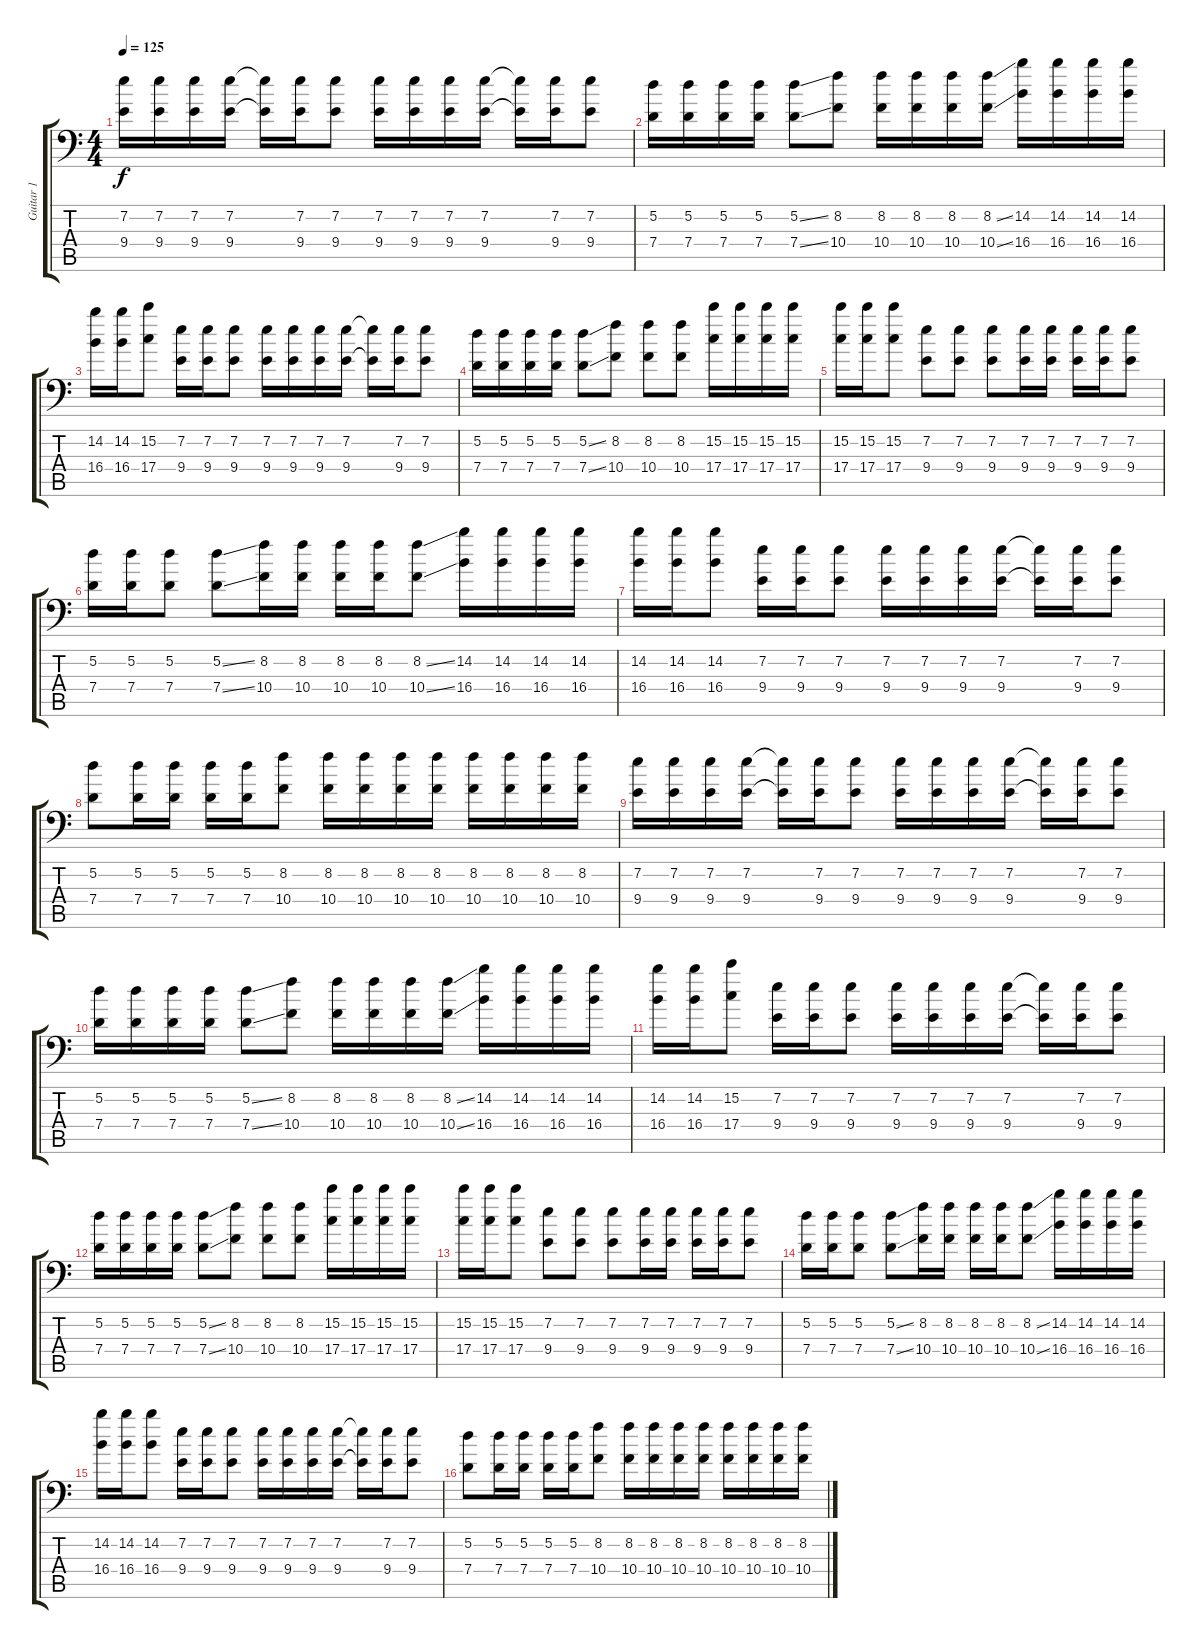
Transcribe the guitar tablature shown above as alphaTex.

\track ("Guitar 1" "Guitar 1") {instrument distortionguitar}
\staff {score tabs}
\tuning (D4 A3 F3 G2 D2 A1) {hide}
\ts (4 4)
\tempo 125
\clef f4
\ks c
(7.2 9.4).16{dy f instrument distortionguitar} (7.2 9.4).16 (7.2 9.4).16 (7.2 9.4).16 (7.2{t} 9.4{t}).16 (7.2 9.4).16 (7.2 9.4).8 (7.2 9.4).16 (7.2 9.4).16 (7.2 9.4).16 (7.2 9.4).16 (7.2{t} 9.4{t}).16 (7.2 9.4).16 (7.2 9.4).8 |
(5.2 7.4).16 (5.2 7.4).16 (5.2 7.4).16 (5.2 7.4).16 (5.2{ss} 7.4{ss}).8 (8.2 10.4).8 (8.2 10.4).16 (8.2 10.4).16 (8.2 10.4).16 (8.2{ss} 10.4{ss}).16 (14.2 16.4).16 (14.2 16.4).16 (14.2 16.4).16 (14.2 16.4).16 |
(14.2 16.4).16 (14.2 16.4).16 (15.2 17.4).8 (7.2 9.4).16 (7.2 9.4).16 (7.2 9.4).8 (7.2 9.4).16 (7.2 9.4).16 (7.2 9.4).16 (7.2 9.4).16 (7.2{t} 9.4{t}).16 (7.2 9.4).16 (7.2 9.4).8 |
(5.2 7.4).16 (5.2 7.4).16 (5.2 7.4).16 (5.2 7.4).16 (5.2{ss} 7.4{ss}).8 (8.2 10.4).8 (8.2 10.4).8 (8.2 10.4).8 (15.2 17.4).16 (15.2 17.4).16 (15.2 17.4).16 (15.2 17.4).16 |
(15.2 17.4).16 (15.2 17.4).16 (15.2 17.4).8 (7.2 9.4).8 (7.2 9.4).8 (7.2 9.4).8 (7.2 9.4).16 (7.2 9.4).16 (7.2 9.4).16 (7.2 9.4).16 (7.2 9.4).8 |
(5.2 7.4).16 (5.2 7.4).16 (5.2 7.4).8 (5.2{ss} 7.4{ss}).8 (8.2 10.4).16 (8.2 10.4).16 (8.2 10.4).16 (8.2 10.4).16 (8.2{ss} 10.4{ss}).8 (14.2 16.4).16 (14.2 16.4).16 (14.2 16.4).16 (14.2 16.4).16 |
(14.2 16.4).16 (14.2 16.4).16 (14.2 16.4).8 (7.2 9.4).16 (7.2 9.4).16 (7.2 9.4).8 (7.2 9.4).16 (7.2 9.4).16 (7.2 9.4).16 (7.2 9.4).16 (7.2{t} 9.4{t}).16 (7.2 9.4).16 (7.2 9.4).8 |
(5.2 7.4).8 (5.2 7.4).16 (5.2 7.4).16 (5.2 7.4).16 (5.2 7.4).16 (8.2 10.4).8 (8.2 10.4).16 (8.2 10.4).16 (8.2 10.4).16 (8.2 10.4).16 (8.2 10.4).16 (8.2 10.4).16 (8.2 10.4).16 (8.2 10.4).16 |
(7.2 9.4).16 (7.2 9.4).16 (7.2 9.4).16 (7.2 9.4).16 (7.2{t} 9.4{t}).16 (7.2 9.4).16 (7.2 9.4).8 (7.2 9.4).16 (7.2 9.4).16 (7.2 9.4).16 (7.2 9.4).16 (7.2{t} 9.4{t}).16 (7.2 9.4).16 (7.2 9.4).8 |
(5.2 7.4).16 (5.2 7.4).16 (5.2 7.4).16 (5.2 7.4).16 (5.2{ss} 7.4{ss}).8 (8.2 10.4).8 (8.2 10.4).16 (8.2 10.4).16 (8.2 10.4).16 (8.2{ss} 10.4{ss}).16 (14.2 16.4).16 (14.2 16.4).16 (14.2 16.4).16 (14.2 16.4).16 |
(14.2 16.4).16 (14.2 16.4).16 (15.2 17.4).8 (7.2 9.4).16 (7.2 9.4).16 (7.2 9.4).8 (7.2 9.4).16 (7.2 9.4).16 (7.2 9.4).16 (7.2 9.4).16 (7.2{t} 9.4{t}).16 (7.2 9.4).16 (7.2 9.4).8 |
(5.2 7.4).16 (5.2 7.4).16 (5.2 7.4).16 (5.2 7.4).16 (5.2{ss} 7.4{ss}).8 (8.2 10.4).8 (8.2 10.4).8 (8.2 10.4).8 (15.2 17.4).16 (15.2 17.4).16 (15.2 17.4).16 (15.2 17.4).16 |
(15.2 17.4).16 (15.2 17.4).16 (15.2 17.4).8 (7.2 9.4).8 (7.2 9.4).8 (7.2 9.4).8 (7.2 9.4).16 (7.2 9.4).16 (7.2 9.4).16 (7.2 9.4).16 (7.2 9.4).8 |
(5.2 7.4).16 (5.2 7.4).16 (5.2 7.4).8 (5.2{ss} 7.4{ss}).8 (8.2 10.4).16 (8.2 10.4).16 (8.2 10.4).16 (8.2 10.4).16 (8.2{ss} 10.4{ss}).8 (14.2 16.4).16 (14.2 16.4).16 (14.2 16.4).16 (14.2 16.4).16 |
(14.2 16.4).16 (14.2 16.4).16 (14.2 16.4).8 (7.2 9.4).16 (7.2 9.4).16 (7.2 9.4).8 (7.2 9.4).16 (7.2 9.4).16 (7.2 9.4).16 (7.2 9.4).16 (7.2{t} 9.4{t}).16 (7.2 9.4).16 (7.2 9.4).8 |
(5.2 7.4).8 (5.2 7.4).16 (5.2 7.4).16 (5.2 7.4).16 (5.2 7.4).16 (8.2 10.4).8 (8.2 10.4).16 (8.2 10.4).16 (8.2 10.4).16 (8.2 10.4).16 (8.2 10.4).16 (8.2 10.4).16 (8.2 10.4).16 (8.2 10.4).16
